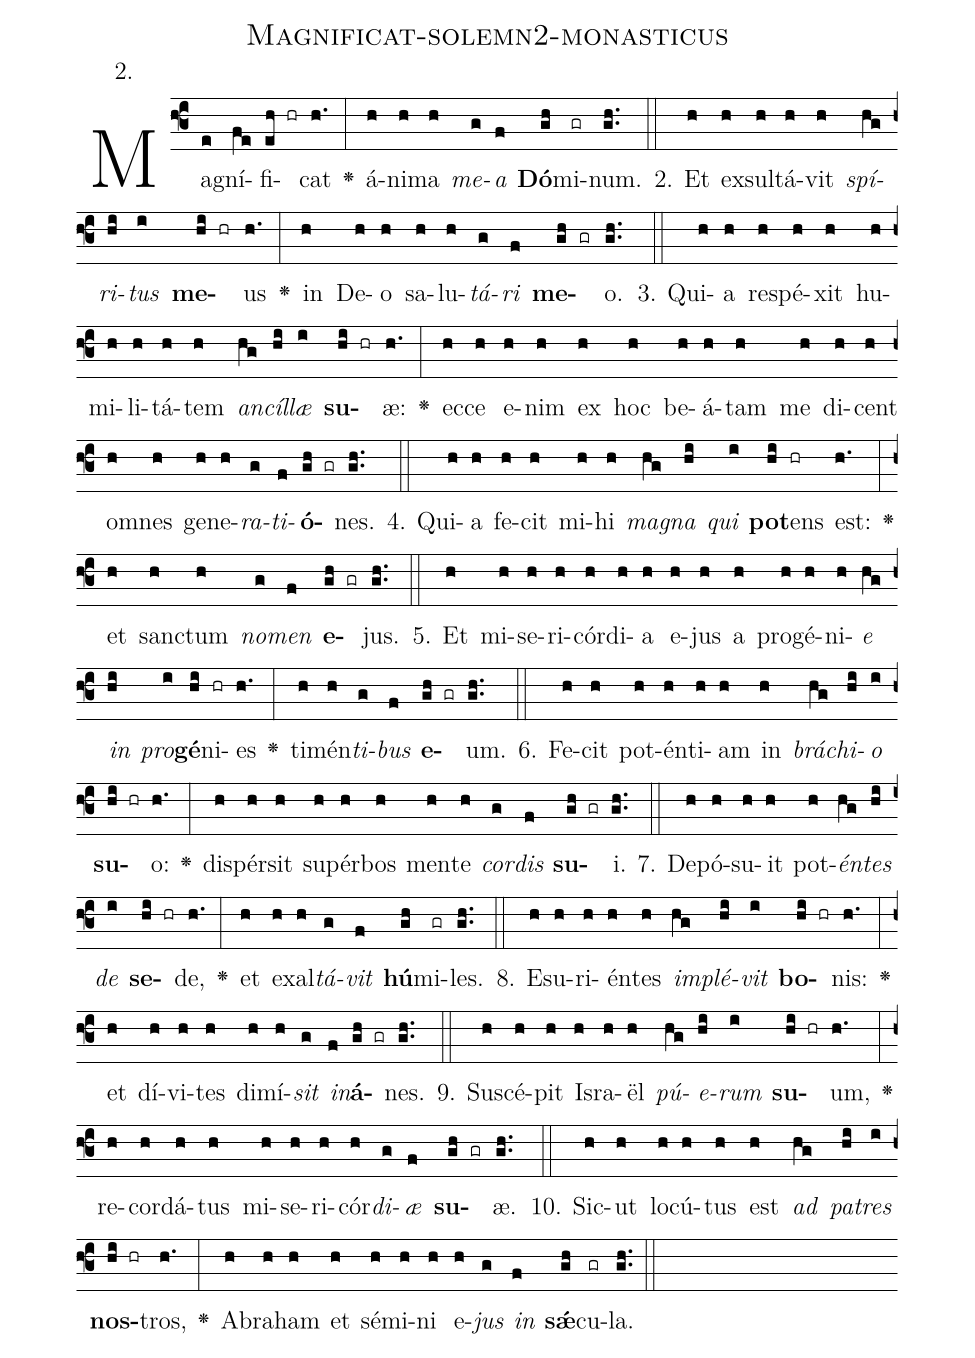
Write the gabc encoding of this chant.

name: Magnificat-solemn2-monasticus;
annotation: 2.;
%%
(f3)Ma(e)gní(fe)fi(eh hr)cat(h.) <v>\greheightstar</v>(:) á(h)ni(h)ma(h) <i>me</i>(g)<i>a</i>(f) <b>Dó</b>(gh)mi(gr)num.(gh..) (::)
2. Et(h) ex(h)sul(h)tá(h)vit(h) <i>spí</i>(hg)<i>ri</i>(hi)<i>tus</i>(i) <b>me</b>(hi hr)us(h.) <v>\greheightstar</v>(:) in(h) De(h)o(h) sa(h)lu(h)<i>tá</i>(g)<i>ri</i>(f) <b>me</b>(gh gr)o.(gh..) (::)
3. Qui(h)a(h) re(h)spé(h)xit(h) hu(h)mi(h)li(h)tá(h)tem(h) <i>an</i>(hg)<i>cíl</i>(hi)<i>læ</i>(i) <b>su</b>(hi hr)æ:(h.) <v>\greheightstar</v>(:) ec(h)ce(h) e(h)nim(h) ex(h) hoc(h) be(h)á(h)tam(h) me(h) di(h)cent(h) om(h)nes(h) ge(h)ne(h)<i>ra</i>(g)<i>ti</i>(f)<b>ó</b>(gh gr)nes.(gh..) (::)
4. Qui(h)a(h) fe(h)cit(h) mi(h)hi(h) <i>ma</i>(hg)<i>gna</i>(hi) <i>qui</i>(i) <b>pot</b>(hi)ens(hr) est:(h.) <v>\greheightstar</v>(:) et(h) sanc(h)tum(h) <i>no</i>(g)<i>men</i>(f) <b>e</b>(gh gr)jus.(gh..) (::)
5. Et(h) mi(h)se(h)ri(h)cór(h)di(h)a(h) e(h)jus(h) a(h) pro(h)gé(h)ni(h)<i>e</i>(hg) <i>in</i>(hi) <i>pro</i>(i)<b>gé</b>(hi)ni(hr)es(h.) <v>\greheightstar</v>(:) ti(h)mén(h)<i>ti</i>(g)<i>bus</i>(f) <b>e</b>(gh gr)um.(gh..) (::)
6. Fe(h)cit(h) pot(h)én(h)ti(h)am(h) in(h) <i>brá</i>(hg)<i>chi</i>(hi)<i>o</i>(i) <b>su</b>(hi hr)o:(h.) <v>\greheightstar</v>(:) di(h)spér(h)sit(h) su(h)pér(h)bos(h) men(h)te(h) <i>cor</i>(g)<i>dis</i>(f) <b>su</b>(gh gr)i.(gh..) (::)
7. De(h)pó(h)su(h)it(h) pot(h)<i>én</i>(hg)<i>tes</i>(hi) <i>de</i>(i) <b>se</b>(hi hr)de,(h.) <v>\greheightstar</v>(:) et(h) ex(h)al(h)<i>tá</i>(g)<i>vit</i>(f) <b>hú</b>(gh)mi(gr)les.(gh..) (::)
8. E(h)su(h)ri(h)én(h)tes(h) <i>im</i>(hg)<i>plé</i>(hi)<i>vit</i>(i) <b>bo</b>(hi hr)nis:(h.) <v>\greheightstar</v>(:) et(h) dí(h)vi(h)tes(h) di(h)mí(h)<i>sit</i>(g) <i>in</i>(f)<b>á</b>(gh gr)nes.(gh..) (::)
9. Su(h)scé(h)pit(h) Is(h)ra(h)ël(h) <i>pú</i>(hg)<i>e</i>(hi)<i>rum</i>(i) <b>su</b>(hi hr)um,(h.) <v>\greheightstar</v>(:) re(h)cor(h)dá(h)tus(h) mi(h)se(h)ri(h)cór(h)<i>di</i>(g)<i>æ</i>(f) <b>su</b>(gh gr)æ.(gh..) (::)
10. Sic(h)ut(h) lo(h)cú(h)tus(h) est(h) <i>ad</i>(hg) <i>pa</i>(hi)<i>tres</i>(i) <b>nos</b>(hi hr)tros,(h.) <v>\greheightstar</v>(:) A(h)bra(h)ham(h) et(h) sé(h)mi(h)ni(h) e(h)<i>jus</i>(g) <i>in</i>(f) <b>sǽ</b>(gh)cu(gr)la.(gh..) (::)
